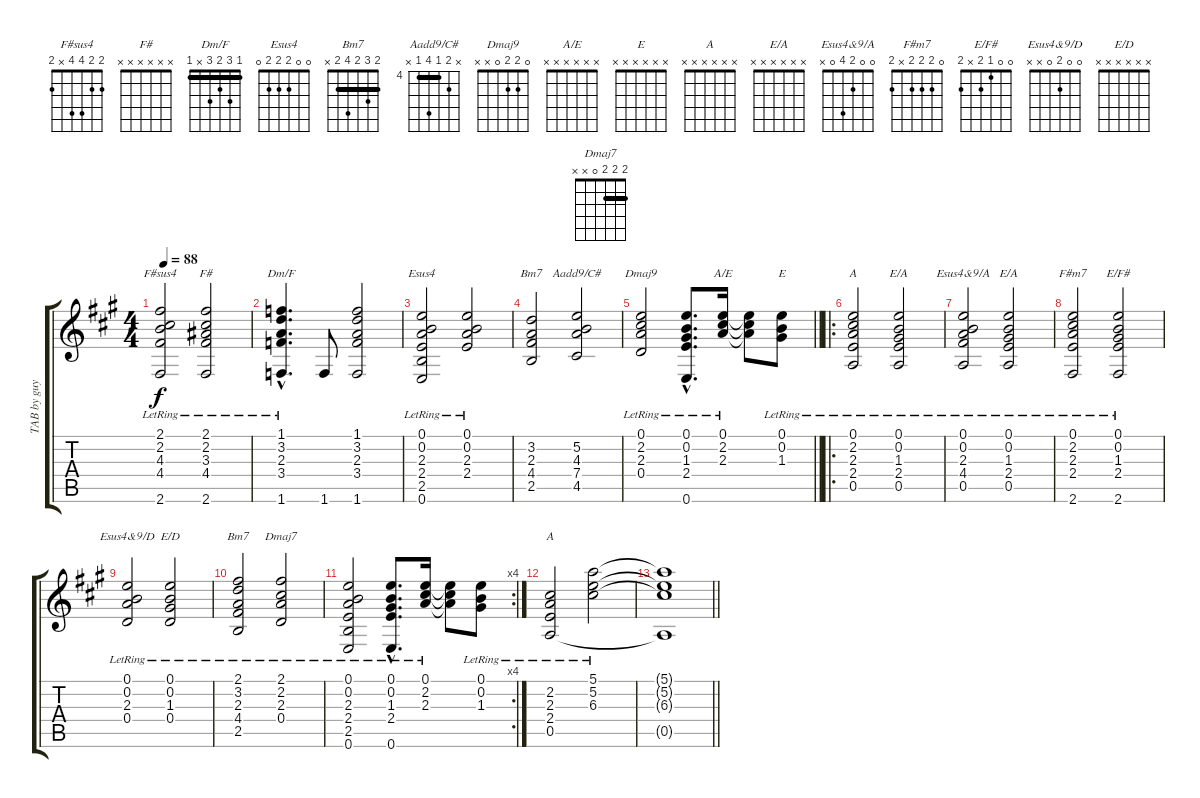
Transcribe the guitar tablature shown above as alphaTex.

\track ("TAB by" "TAB by guy") {instrument acousticguitarnylon}
\staff {score tabs}
\tuning (E4 B3 G3 D3 A2 E2) {hide}
\chord ("F#sus4" 2 2 4 4 x 2)
\chord ("F#" x x x x x x)
\chord ("Dm/F" 1 3 2 3 x 1) {barre 1}
\chord ("Esus4" 0 0 2 2 2 0)
\chord ("Bm7" x x x x x x)
\chord ("Aadd9/C#" x 5 4 7 4 x) {firstfret 4 barre 4}
\chord ("Dmaj9" 0 2 2 0 x x)
\chord ("A/E" x x x x x x)
\chord ("E" x x x x x x)
\chord ("A" 0 2 2 2 0 x)
\chord ("E/A" 0 0 1 2 0 x)
\chord ("Esus4&9/A" 0 0 2 4 0 x)
\chord ("E/A" x x x x x x)
\chord ("F#m7" 0 2 2 2 x 2)
\chord ("E/F#" 0 0 1 2 x 2)
\chord ("Esus4&9/D" 0 0 2 0 x x)
\chord ("E/D" x x x x x x)
\chord ("Bm7" 2 3 2 4 2 x) {barre 2}
\chord ("Dmaj7" 2 2 2 0 x x) {barre 2}
\chord ("A" x x x x x x)
\ts (4 4)
\tempo 88
\clef g2
\ks a
(2.1{lr} 2.2{lr} 4.3{lr} 4.4{lr} 2.6{lr}).2{ch "F#sus4" dy f} (2.1{lr} 2.2{lr} 3.3{lr} 4.4{lr} 2.6{lr}).2{ch "F#"} |
(1.1{hac lr} 3.2{hac lr} 2.3{hac lr} 3.4{hac lr} 1.6{hac lr}).4{d ch "Dm/F"} 1.6.8 (1.1 3.2 2.3 3.4 1.6).2 |
(0.1{lr} 0.2{lr} 2.3{lr} 2.4{lr} 2.5{lr} 0.6{lr}).2{ch "Esus4"} (0.1{lr} 0.2{lr} 2.3{lr} 2.4{lr}).2 |
(3.2 2.3 4.4 2.5).2{ch "Bm7"} (5.2 4.3 7.4 4.5).2{ch "Aadd9/C#"} |
\barLineRight lightlight
(0.1{lr} 2.2 2.3 0.4).2{ch "Dmaj9"} (0.1{hac lr} 0.2{hac} 1.3{hac} 2.4{hac lr} 0.6{hac lr}).8{d} (0.1{lr} 2.2 2.3).16{ch "A/E"} (0.1{t} 2.2{t} 2.3{t}).8 (0.1{lr} 0.2{lr} 1.3{lr}).8{ch "E"} |
\ro
(0.1{lr} 2.2 2.3 2.4{lr} 0.5{lr}).2{ch "A"} (0.1{lr} 0.2{lr} 1.3 2.4 0.5{lr}).2{ch "E/A"} |
(0.1{lr} 0.2{lr} 2.3 4.4 0.5{lr}).2{ch "Esus4&9/A"} (0.1{lr} 0.2{lr} 1.3{lr} 2.4{lr} 0.5{lr}).2{ch "E/A"} |
(0.1{lr} 2.2 2.3 2.4{lr} 2.6{lr}).2{ch "F#m7"} (0.1{lr} 0.2{lr} 1.3 2.4 2.6{lr}).2{ch "E/F#"} |
(0.1{lr} 0.2{lr} 2.3 0.4{lr}).2{ch "Esus4&9/D"} (0.1{lr} 0.2{lr} 1.3{lr} 0.4{lr}).2{ch "E/D"} |
(2.1{lr} 3.2 2.3{lr} 4.4 2.5{lr}).2{ch "Bm7"} (2.1 2.2 2.3{lr} 0.4).2{ch "Dmaj7"} |
\rc 4
(0.1{lr} 0.2{lr} 2.3 2.4{lr} 2.5{lr} 0.6{lr}).2 (0.1{hac lr} 0.2{hac lr} 1.3{hac} 2.4{hac lr} 0.6{hac lr}).8{d} (0.1{lr} 2.2 2.3).16 (0.1{t} 2.2{t} 2.3{t}).8 (0.1{lr} 0.2{lr} 1.3{lr}).8 |
(2.2{lr} 2.3{lr} 2.4{lr} 0.5{lr}).2{ch "A"} (5.1{lr} 5.2{lr} 6.3{lr}).2 |
\barLineRight lightlight
(5.1{t} 5.2{t} 6.3{t} 0.5{t}).1
